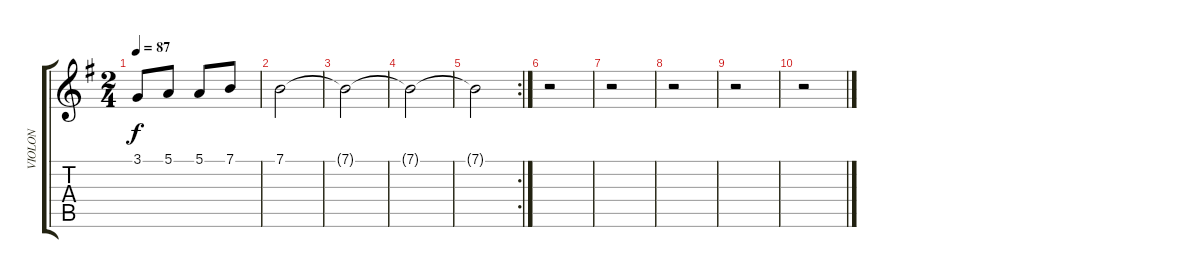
\track ("VIOLON" "VIOLON") {instrument ocarina}
\staff {score tabs}
\tuning (E4 B3 G3 D3 A2 E2) {hide}
\ts (2 4)
\tempo 87
\clef g2
\ks g
3.1.8{dy f} 5.1.8 5.1.8 7.1.8 |
7.1.2 |
7.1{t}.2 |
7.1{t}.2 |
\rc 2
7.1{t}.2 |
r.2 |
r.2 |
r.2 |
r.2 |
r.2
